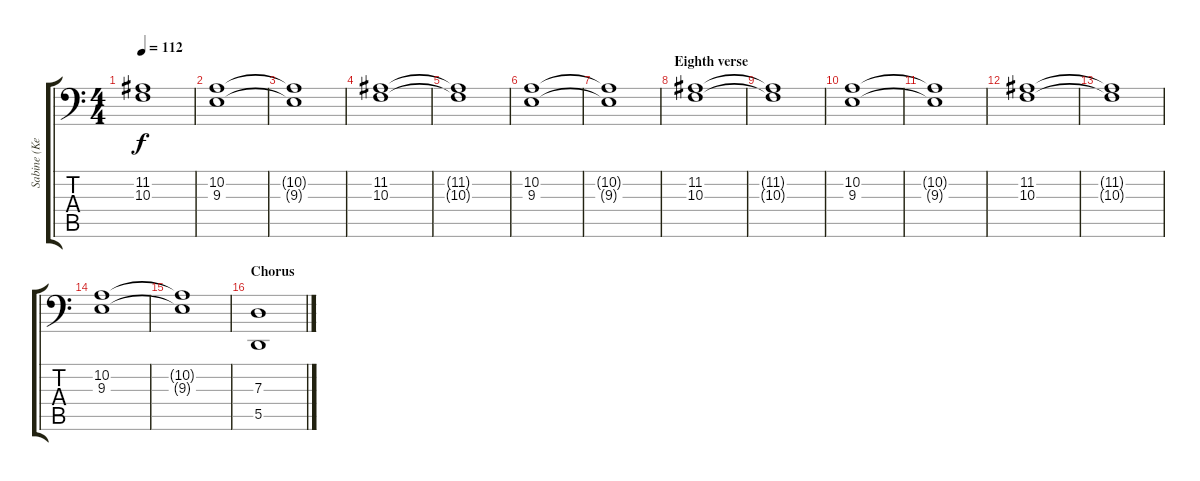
\track ("Sabine (KeybLow)" "Sabine (Ke") {instrument stringensemble1}
\staff {score tabs}
\tuning (E3 B2 G2 D2 A1 E1) {hide}
\ts (4 4)
\tempo 112
\clef f4
\ks c
(11.2{t} 10.3{t}).1{dy f} |
(10.2 9.3).1 |
(10.2{t} 9.3{t}).1 |
(11.2 10.3).1 |
(11.2{t} 10.3{t}).1 |
(10.2 9.3).1 |
(10.2{t} 9.3{t}).1 |
\section ("" "Eighth verse")
(11.2 10.3).1 |
(11.2{t} 10.3{t}).1 |
(10.2 9.3).1 |
(10.2{t} 9.3{t}).1 |
(11.2 10.3).1 |
(11.2{t} 10.3{t}).1 |
(10.2 9.3).1 |
(10.2{t} 9.3{t}).1 |
\section ("" "Chorus")
(7.3 5.5).1
